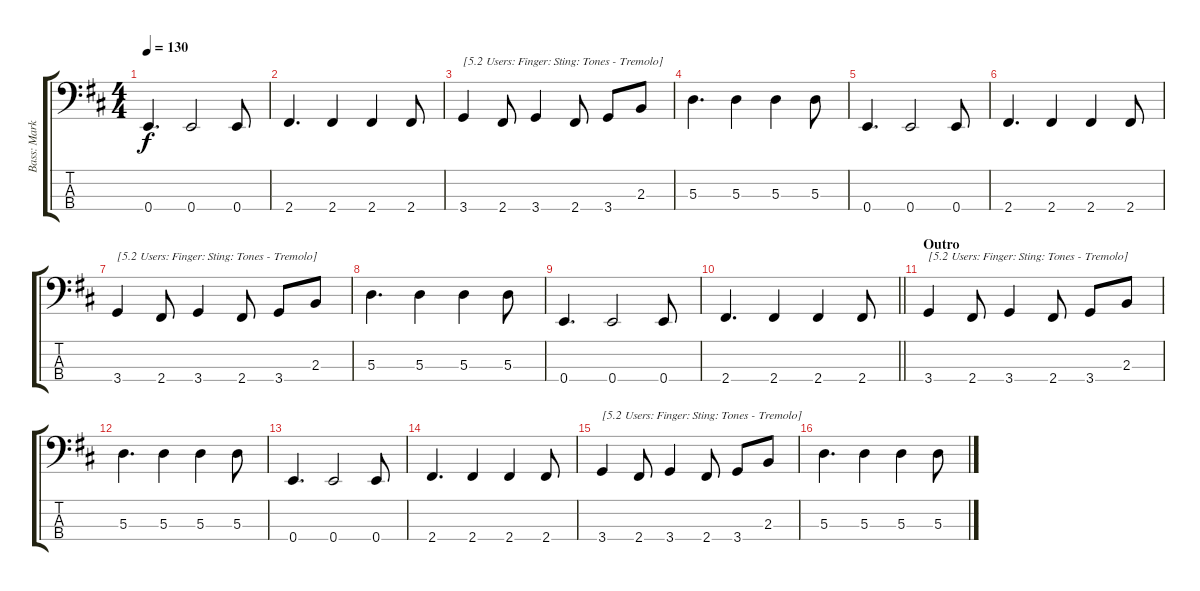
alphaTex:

\track ("Bass: Mark" "Bass: Mark") {instrument electricbassfinger}
\staff {score tabs}
\tuning (G2 D2 A1 E1) {hide}
\ts (4 4)
\tempo 130
\clef f4
\ks d
0.4.4{d dy f} 0.4.2 0.4.8 |
2.4.4{d} 2.4.4 2.4.4 2.4.8 |
3.4.4{txt "[5.2 Users: Finger: Sting: Tones - Tremolo]"} 2.4.8 3.4.4 2.4.8 3.4.8 2.3.8 |
5.3.4{d} 5.3.4 5.3.4 5.3.8 |
0.4.4{d} 0.4.2 0.4.8 |
2.4.4{d} 2.4.4 2.4.4 2.4.8 |
3.4.4{txt "[5.2 Users: Finger: Sting: Tones - Tremolo]"} 2.4.8 3.4.4 2.4.8 3.4.8 2.3.8 |
5.3.4{d} 5.3.4 5.3.4 5.3.8 |
0.4.4{d} 0.4.2 0.4.8 |
\barLineRight lightlight
2.4.4{d} 2.4.4 2.4.4 2.4.8 |
\section ("" "Outro")
3.4.4{txt "[5.2 Users: Finger: Sting: Tones - Tremolo]"} 2.4.8 3.4.4 2.4.8 3.4.8 2.3.8 |
5.3.4{d} 5.3.4 5.3.4 5.3.8 |
0.4.4{d} 0.4.2 0.4.8 |
2.4.4{d} 2.4.4 2.4.4 2.4.8 |
3.4.4{txt "[5.2 Users: Finger: Sting: Tones - Tremolo]"} 2.4.8 3.4.4 2.4.8 3.4.8 2.3.8 |
5.3.4{d} 5.3.4 5.3.4 5.3.8
